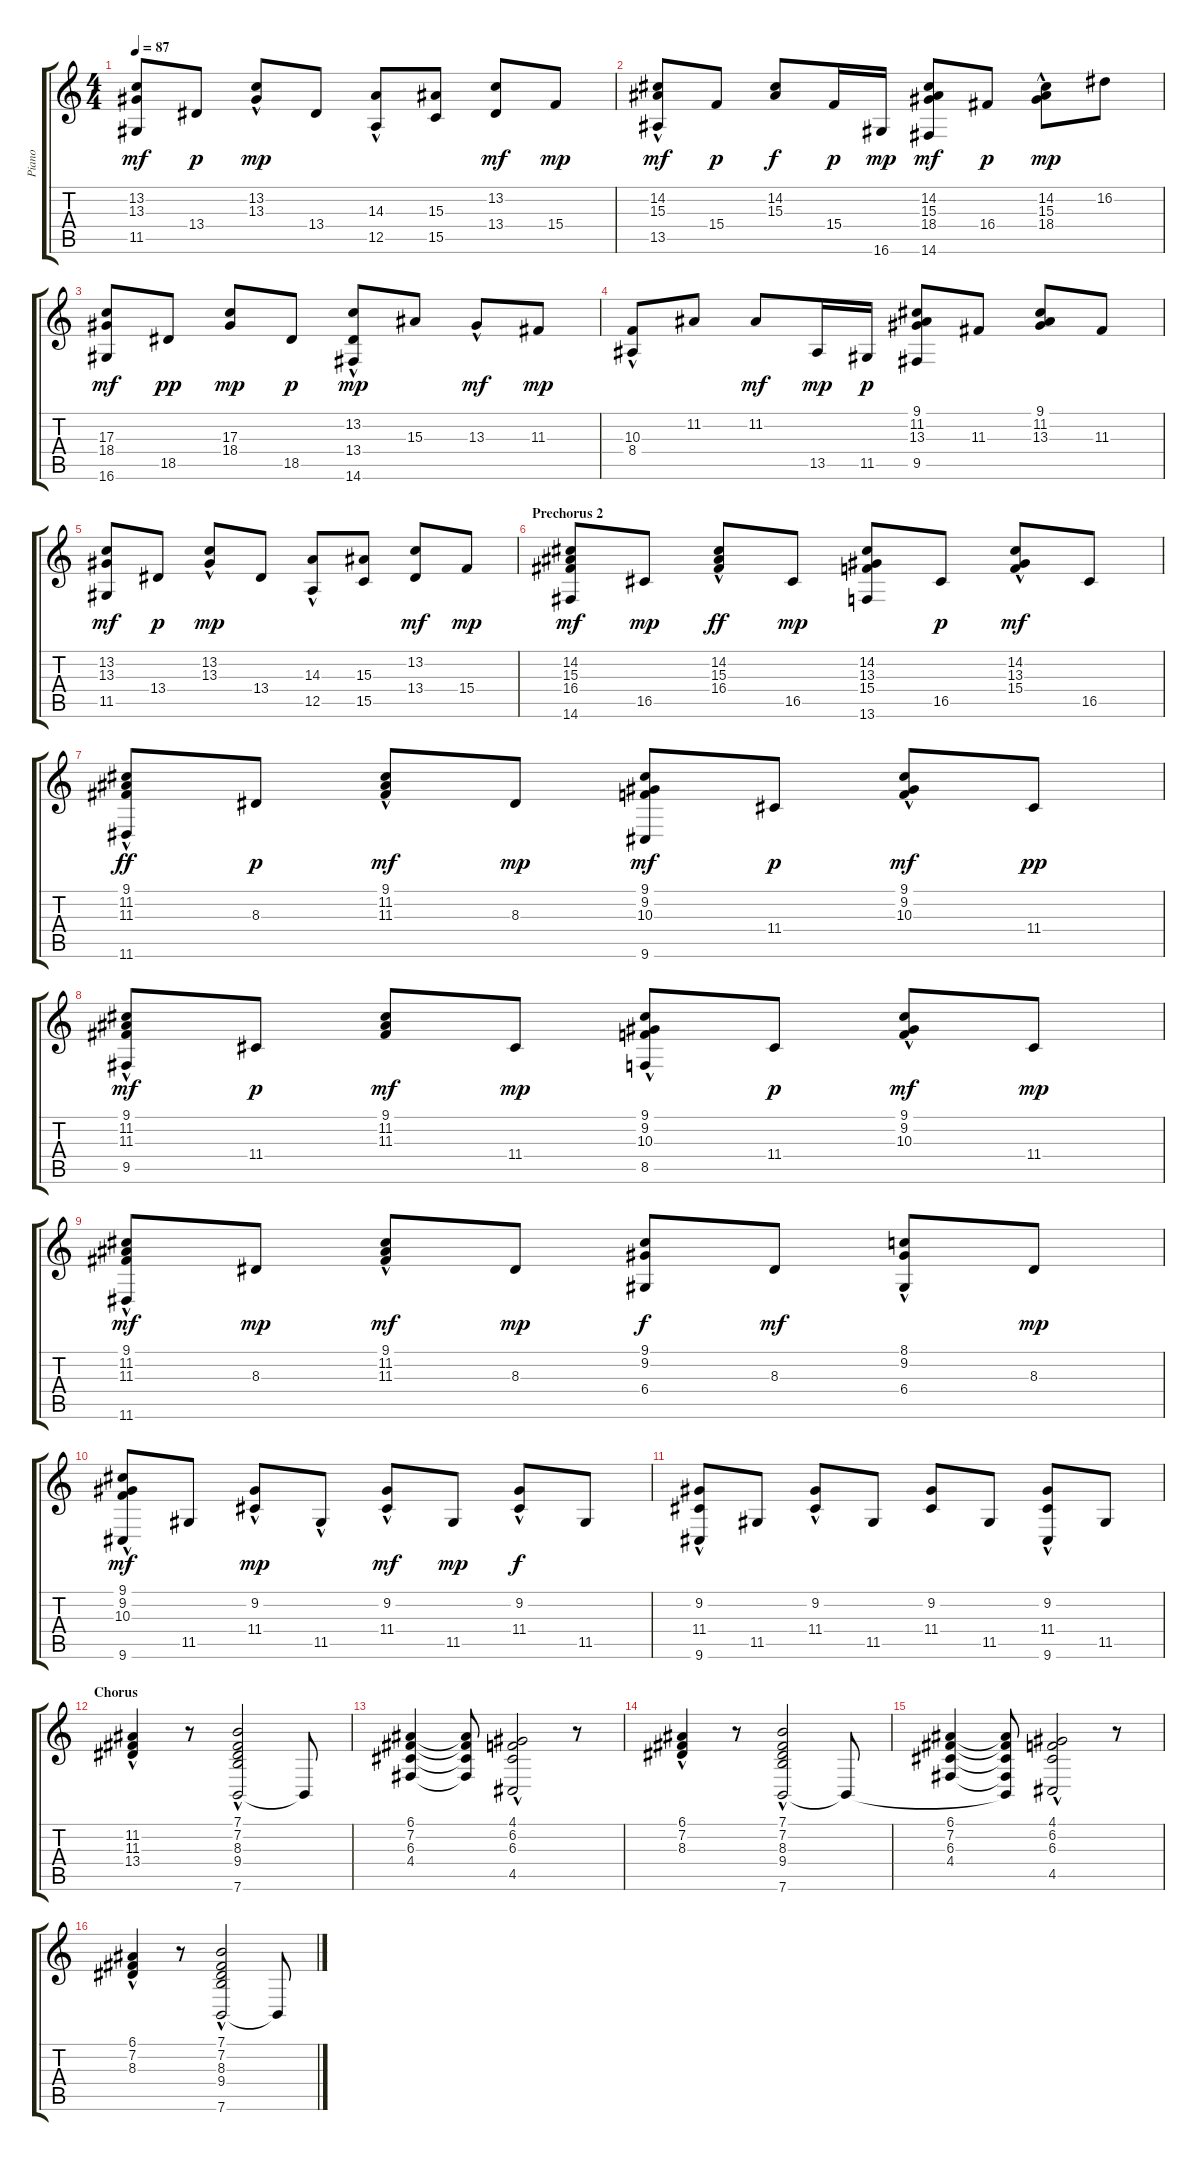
\track ("Piano" "Piano") {instrument electricgrandpiano}
\staff {score tabs}
\tuning (E4 B3 G3 D3 A2 E2) {hide}
\ts (4 4)
\tempo 87
\clef g2
\ks c
(13.2 13.3 11.5).8{dy mf} 13.4.8{dy p} (13.2{hac} 13.3{hac}).8{dy mp} 13.4.8 (14.3{hac} 12.5{hac}).8 (15.3 15.5).8 (13.2 13.4).8{dy mf} 15.4.8{dy mp} |
(14.2 15.3 13.5{hac}).8{dy mf} 15.4.8{dy p} (14.2 15.3).8{dy f} 15.4.16{dy p} 16.6.16{dy mp} (14.2 15.3 18.4 14.6).8{dy mf} 16.4.8{dy p} (14.2{hac} 15.3 18.4).8{dy mp} 16.2.8 |
(17.3 18.4 16.6).8{dy mf} 18.5.8{dy pp} (17.3 18.4).8{dy mp} 18.5.8{dy p} (13.2{hac} 13.4 14.6).8{dy mp} 15.3.8 13.3{hac}.8{dy mf} 11.3.8{dy mp} |
(10.3{hac} 8.4{hac}).8 11.2.8 11.2.8{dy mf} 13.5.16{dy mp} 11.5.16{dy p} (9.1 11.2 13.3 9.5).8 11.3.8 (9.1 11.2 13.3).8 11.3.8 |
(13.2 13.3 11.5).8{dy mf} 13.4.8{dy p} (13.2{hac} 13.3{hac}).8{dy mp} 13.4.8 (14.3{hac} 12.5{hac}).8 (15.3 15.5).8 (13.2 13.4).8{dy mf} 15.4.8{dy mp} |
\section ("" "Prechorus 2")
(14.2 15.3 16.4 14.6).8{dy mf} 16.5.8{dy mp} (14.2 15.3{hac} 16.4).8{dy ff} 16.5.8{dy mp} (14.2 13.3 15.4 13.6).8 16.5.8{dy p} (14.2{hac} 13.3{hac} 15.4).8{dy mf} 16.5.8 |
(9.1 11.2 11.3 11.6{hac}).8{dy ff} 8.3.8{dy p} (9.1 11.2{hac} 11.3).8{dy mf} 8.3.8{dy mp} (9.1 9.2 10.3 9.6).8{dy mf} 11.4.8{dy p} (9.1 9.2{hac} 10.3).8{dy mf} 11.4.8{dy pp} |
(9.1 11.2 11.3{hac} 9.5).8{dy mf} 11.4.8{dy p} (9.1 11.2 11.3).8{dy mf} 11.4.8{dy mp} (9.1 9.2 10.3{hac} 8.5).8 11.4.8{dy p} (9.1{hac} 9.2{hac} 10.3{hac}).8{dy mf} 11.4.8{dy mp} |
(9.1 11.2 11.3{hac} 11.6).8{dy mf} 8.3.8{dy mp} (9.1 11.2 11.3{hac}).8{dy mf} 8.3.8{dy mp} (9.1 9.2 6.4).8{dy f} 8.3.8{dy mf} (8.1{hac} 9.2{hac} 6.4).8 8.3.8{dy mp} |
(9.1{hac} 9.2 10.3 9.6{hac}).8{dy mf} 11.5.8 (9.2{hac} 11.4{hac}).8{dy mp} 11.5{hac}.8 (9.2{hac} 11.4{hac}).8{dy mf} 11.5.8{dy mp} (9.2{hac} 11.4{hac}).8{dy f} 11.5.8 |
(9.2{hac} 11.4{hac} 9.6).8 11.5.8 (9.2{hac} 11.4).8 11.5.8 (9.2 11.4).8 11.5.8 (9.2{hac} 11.4{hac} 9.6{hac}).8 11.5.8 |
\section ("" "Chorus")
(11.2{hac} 11.3{hac} 13.4{hac}).4 r.8 (7.1{hac} 7.2{hac} 8.3{hac} 9.4{hac} 7.6).2 7.6{t}.8 |
(6.1 7.2 6.3 4.4).4 (6.1{t} 7.2{t} 6.3{t} 4.4{t}).8 (4.1{hac} 6.2{hac} 6.3{hac} 4.5{hac}).2 r.8 |
(6.1{hac} 7.2{hac} 8.3{hac}).4 r.8 (7.1{hac} 7.2{hac} 8.3{hac} 9.4{hac} 7.6).2 7.6{t}.8 |
(6.1 7.2 6.3 4.4).4 (6.1{t} 7.2{t} 6.3{t} 4.4{t} 7.6{t}).8 (4.1{hac} 6.2{hac} 6.3{hac} 4.5{hac}).2 r.8 |
(6.1{hac} 7.2{hac} 8.3{hac}).4 r.8 (7.1{hac} 7.2{hac} 8.3{hac} 9.4{hac} 7.6).2 7.6{t}.8
